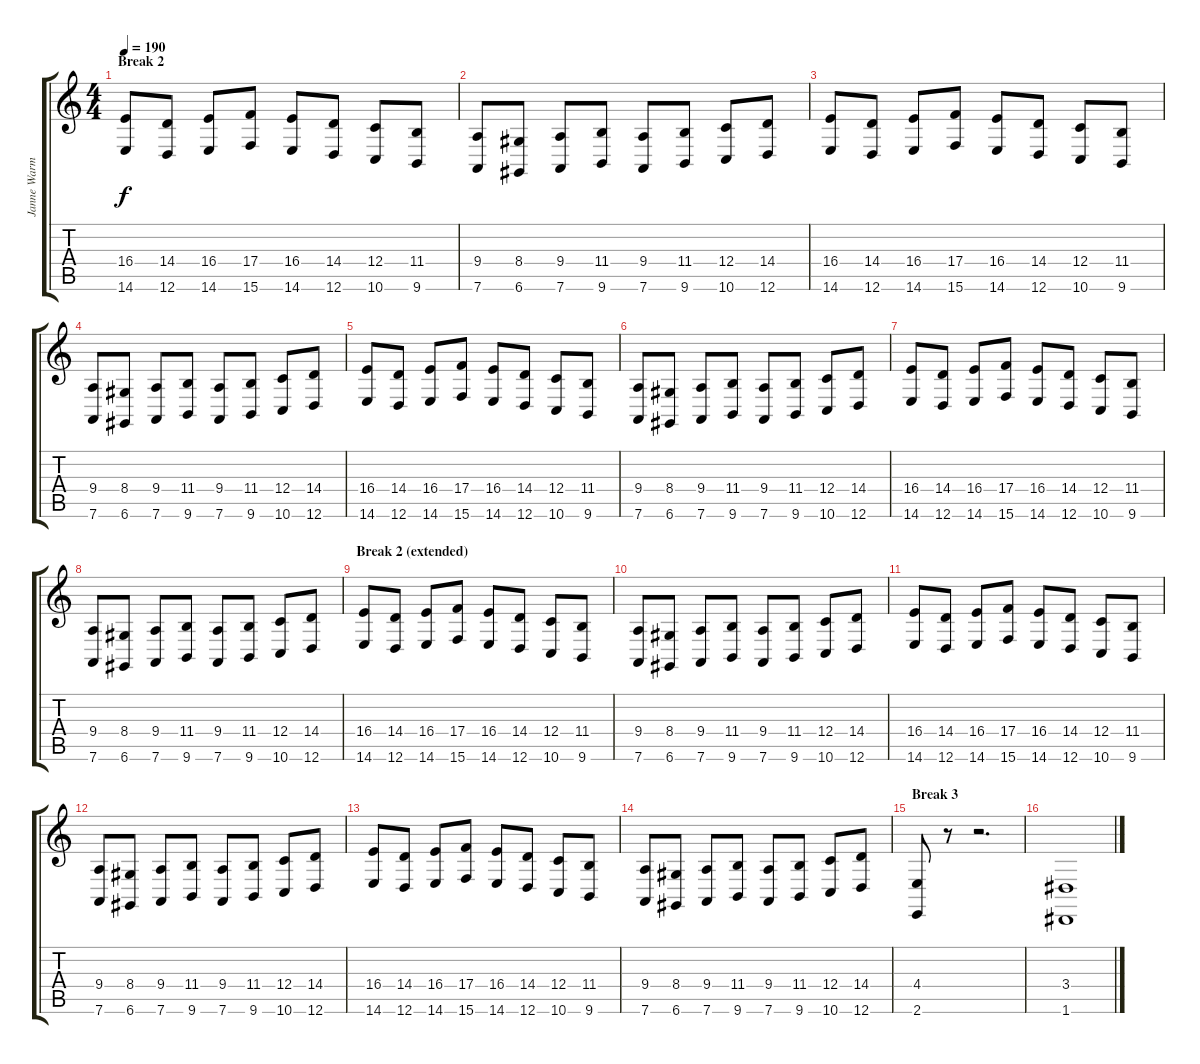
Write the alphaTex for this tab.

\track ("Janne Warman (Keyboard LH)" "Janne Warm") {instrument pad8sweep}
\staff {score tabs}
\tuning (D4 A3 F3 C3 G2 D2) {hide}
\ts (4 4)
\section ("" "Break 2")
\tempo 190
\clef g2
\ks c
(16.4 14.6).8{dy f volume 15 instrument stringensemble1} (14.4 12.6).8 (16.4 14.6).8 (17.4 15.6).8 (16.4 14.6).8 (14.4 12.6).8 (12.4 10.6).8 (11.4 9.6).8 |
(9.4 7.6).8 (8.4 6.6).8 (9.4 7.6).8 (11.4 9.6).8 (9.4 7.6).8 (11.4 9.6).8 (12.4 10.6).8 (14.4 12.6).8 |
(16.4 14.6).8{instrument stringensemble1} (14.4 12.6).8 (16.4 14.6).8 (17.4 15.6).8 (16.4 14.6).8 (14.4 12.6).8 (12.4 10.6).8 (11.4 9.6).8 |
(9.4 7.6).8 (8.4 6.6).8 (9.4 7.6).8 (11.4 9.6).8 (9.4 7.6).8 (11.4 9.6).8 (12.4 10.6).8 (14.4 12.6).8 |
(16.4 14.6).8{instrument stringensemble1} (14.4 12.6).8 (16.4 14.6).8 (17.4 15.6).8 (16.4 14.6).8 (14.4 12.6).8 (12.4 10.6).8 (11.4 9.6).8 |
(9.4 7.6).8 (8.4 6.6).8 (9.4 7.6).8 (11.4 9.6).8 (9.4 7.6).8 (11.4 9.6).8 (12.4 10.6).8 (14.4 12.6).8 |
(16.4 14.6).8{instrument stringensemble1} (14.4 12.6).8 (16.4 14.6).8 (17.4 15.6).8 (16.4 14.6).8 (14.4 12.6).8 (12.4 10.6).8 (11.4 9.6).8 |
(9.4 7.6).8 (8.4 6.6).8 (9.4 7.6).8 (11.4 9.6).8 (9.4 7.6).8 (11.4 9.6).8 (12.4 10.6).8 (14.4 12.6).8 |
\section ("" "Break 2 (extended)")
(16.4 14.6).8{instrument stringensemble1} (14.4 12.6).8 (16.4 14.6).8 (17.4 15.6).8 (16.4 14.6).8 (14.4 12.6).8 (12.4 10.6).8 (11.4 9.6).8 |
(9.4 7.6).8 (8.4 6.6).8 (9.4 7.6).8 (11.4 9.6).8 (9.4 7.6).8 (11.4 9.6).8 (12.4 10.6).8 (14.4 12.6).8 |
(16.4 14.6).8{instrument stringensemble1} (14.4 12.6).8 (16.4 14.6).8 (17.4 15.6).8 (16.4 14.6).8 (14.4 12.6).8 (12.4 10.6).8 (11.4 9.6).8 |
(9.4 7.6).8 (8.4 6.6).8 (9.4 7.6).8 (11.4 9.6).8 (9.4 7.6).8 (11.4 9.6).8 (12.4 10.6).8 (14.4 12.6).8 |
(16.4 14.6).8{instrument stringensemble1} (14.4 12.6).8 (16.4 14.6).8 (17.4 15.6).8 (16.4 14.6).8 (14.4 12.6).8 (12.4 10.6).8 (11.4 9.6).8 |
(9.4 7.6).8 (8.4 6.6).8 (9.4 7.6).8 (11.4 9.6).8 (9.4 7.6).8 (11.4 9.6).8 (12.4 10.6).8 (14.4 12.6).8 |
\section ("" "Break 3")
(4.4 2.6).8{volume 13 instrument stringensemble1} r.8 r.2{d} |
(3.4 1.6).1
